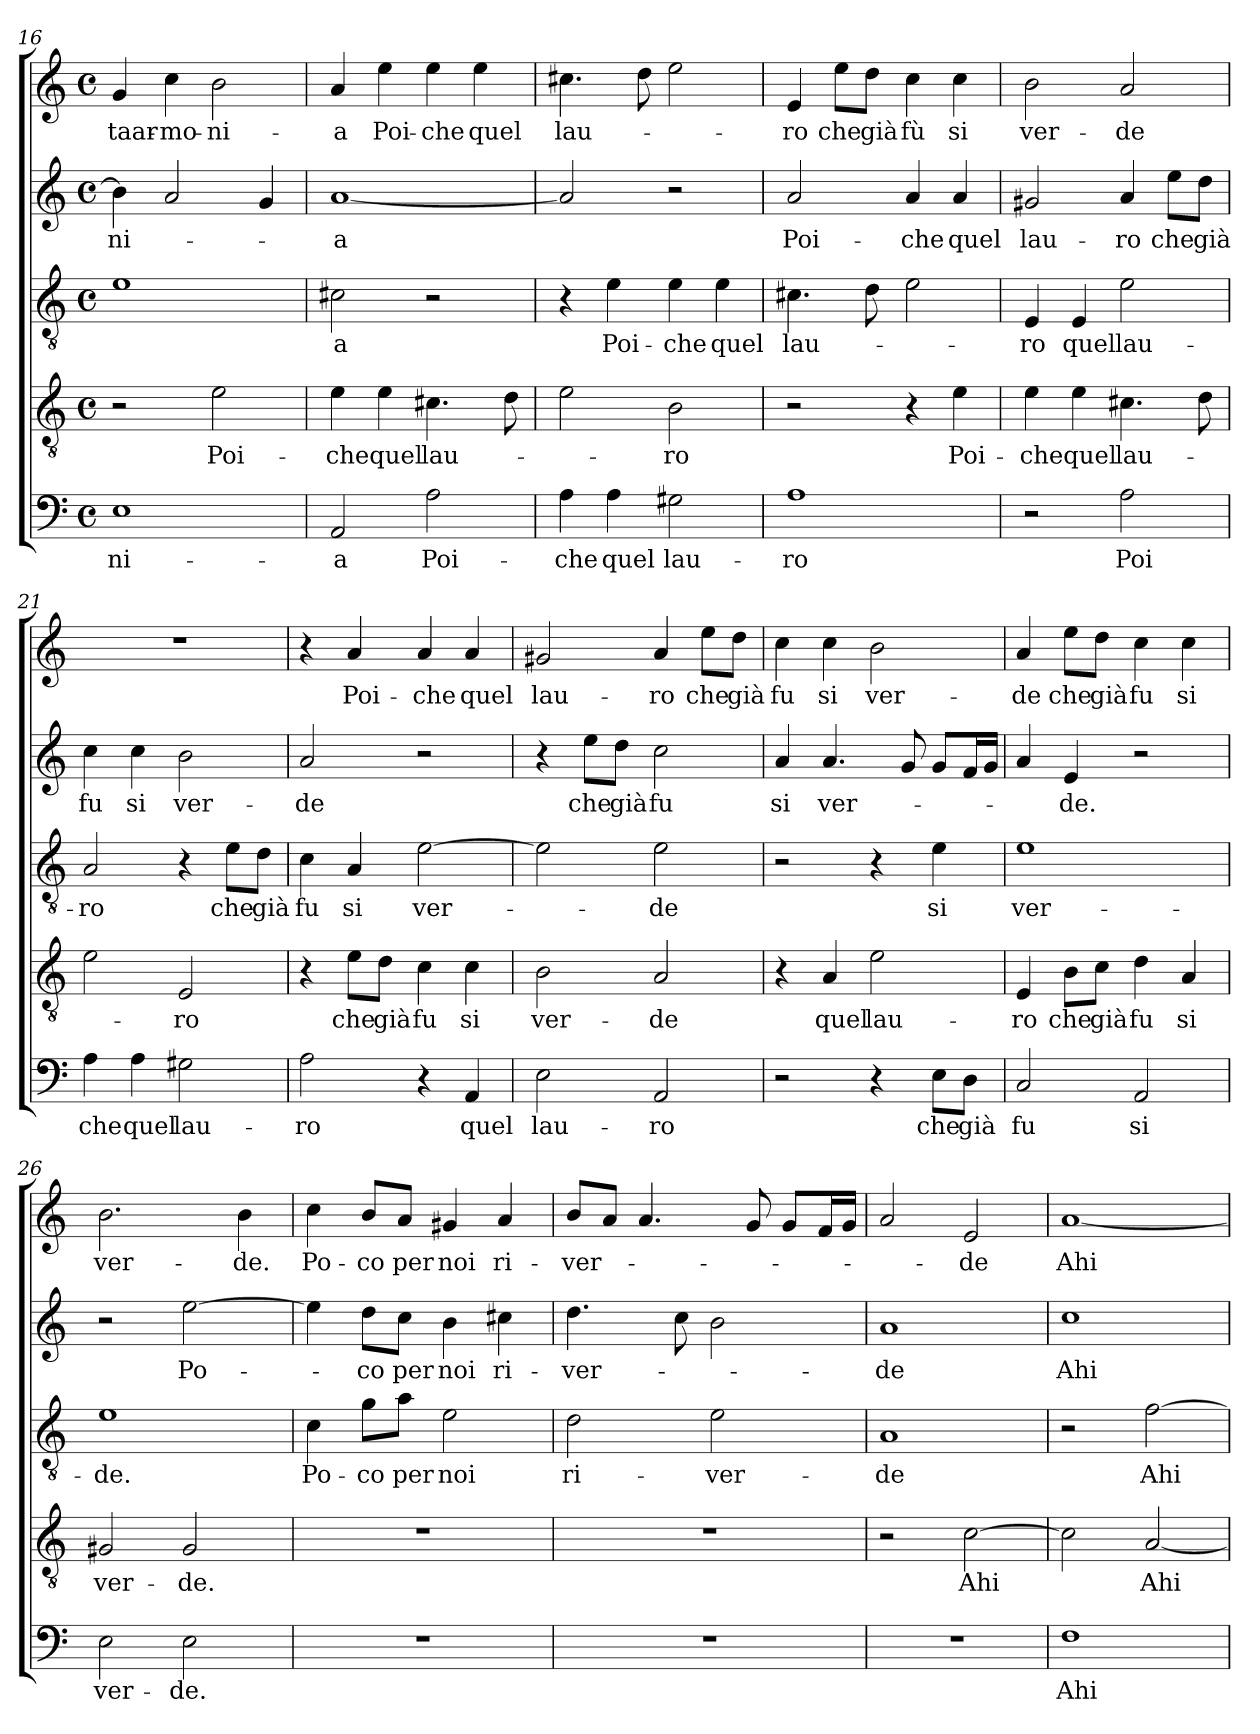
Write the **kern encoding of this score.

**kern	**text	**kern	**text	**kern	**text	**kern	**text	**kern	**text
*part5	*part5	*part4	*part4	*part3	*part3	*part2	*part2	*part1	*part1
*staff5	*staff5	*staff4	*staff4	*staff3	*staff3	*staff2	*staff2	*staff1	*staff1
!!LO:PB:g=z
*clefF4	*	*clefGv2	*	*clefGv2	*	*clefG2	*	*clefG2	*
*k[]	*	*k[]	*	*k[]	*	*k[]	*	*k[]	*
*C:	*	*C:	*	*C:	*	*C:	*	*C:	*
*M4/4	*	*M4/4	*	*M4/4	*	*M4/4	*	*M4/4	*
*met(c)	*	*met(c)	*	*met(c)	*	*met(c)	*	*met(c)	*
=16	=16	=16	=16	=16	=16	=16	=16	=16	=16
1E	-ni-	2r	.	1e	.	4b\]	-ni-	4g/	-taar-
.	.	.	.	.	.	2a/	.	4cc\	-mo-
.	.	2e\	Poi-	.	.	.	.	2b\	-ni-
.	.	.	.	.	.	4g/	.	.	.
=17	=17	=17	=17	=17	=17	=17	=17	=17	=17
2AA/	-a	4e\	-che	2c#X\	-a	[1a	-a	4a/	-a
.	.	4e\	quel	.	.	.	.	4ee\	Poi-
2A\	Poi-	4.c#X\	lau-	2r	.	.	.	4ee\	-che
.	.	.	.	.	.	.	.	4ee\	quel
.	.	8d\	.	.	.	.	.	.	.
=18	=18	=18	=18	=18	=18	=18	=18	=18	=18
4A\	-che	2e\	.	4r	.	2a/]	.	4.cc#X\	lau-
4A\	quel	.	.	4e\	Poi-	.	.	.	.
.	.	.	.	.	.	.	.	8dd\	.
2G#X\	lau-	2B\	-ro	4e\	-che	2r	.	2ee\	.
.	.	.	.	4e\	quel	.	.	.	.
=19	=19	=19	=19	=19	=19	=19	=19	=19	=19
1A	-ro	2r	.	4.c#X\	lau-	2a/	Poi-	4e/	-ro
.	.	.	.	.	.	.	.	8ee\L	che
.	.	.	.	8d\	.	.	.	8dd\J	già
.	.	4r	.	2e\	.	4a/	-che	4cc\	fù
.	.	4e\	Poi-	.	.	4a/	quel	4cc\	si
=20	=20	=20	=20	=20	=20	=20	=20	=20	=20
2r	.	4e\	-che	4E/	-ro	2g#X/	lau-	2b\	ver-
.	.	4e\	quel	4E/	quel	.	.	.	.
2A\	Poi	4.c#X\	lau-	2e\	lau-	4a/	-ro	2a/	-de
.	.	.	.	.	.	8ee\L	che	.	.
.	.	8d\	.	.	.	8dd\J	già	.	.
!!LO:LB:g=z
=21	=21	=21	=21	=21	=21	=21	=21	=21	=21
4A\	che	2e\	.	2A/	-ro	4cc\	fu	1r	.
4A\	quel	.	.	.	.	4cc\	si	.	.
2G#X\	lau-	2E/	-ro	4r	.	2b\	ver-	.	.
.	.	.	.	8e\L	che	.	.	.	.
.	.	.	.	8d\J	già	.	.	.	.
=22	=22	=22	=22	=22	=22	=22	=22	=22	=22
2A\	-ro	4r	.	4c\	fu	2a/	-de	4r	.
.	.	8e\L	che	4A/	si	.	.	4a/	Poi-
.	.	8d\J	già	.	.	.	.	.	.
4r	.	4c\	fu	[2e\	ver-	2r	.	4a/	-che
4AA/	quel	4c\	si	.	.	.	.	4a/	quel
=23	=23	=23	=23	=23	=23	=23	=23	=23	=23
2E\	lau-	2B\	ver-	2e\]	.	4r	.	2g#X/	lau-
.	.	.	.	.	.	8ee\L	che	.	.
.	.	.	.	.	.	8dd\J	già	.	.
2AA/	-ro	2A/	-de	2e\	-de	2cc\	fu	4a/	-ro
.	.	.	.	.	.	.	.	8ee\L	che
.	.	.	.	.	.	.	.	8dd\J	già
=24	=24	=24	=24	=24	=24	=24	=24	=24	=24
2r	.	4r	.	2r	.	4a/	si	4cc\	fu
.	.	4A/	quel	.	.	4.a/	ver-	4cc\	si
4r	.	2e\	lau-	4r	.	.	.	2b\	ver-
.	.	.	.	.	.	8g/	.	.	.
8E\L	che	.	.	4e\	si	8g/L	.	.	.
8D\J	già	.	.	.	.	16f/L	.	.	.
.	.	.	.	.	.	16g/JJ	.	.	.
=25	=25	=25	=25	=25	=25	=25	=25	=25	=25
2C/	fu	4E/	-ro	1e	ver-	4a/	.	4a/	-de
.	.	8B\L	che	.	.	4e/	-de.	8ee\L	che
.	.	8c\J	già	.	.	.	.	8dd\J	già
2AA/	si	4d\	fu	.	.	2r	.	4cc\	fu
.	.	4A/	si	.	.	.	.	4cc\	si
!!LO:LB:g=z
=26	=26	=26	=26	=26	=26	=26	=26	=26	=26
2E\	ver-	2G#X/	ver-	1e	-de.	2r	.	2.b\	ver-
2E\	-de.	2G#/	-de.	.	.	[2ee\	Po-	.	.
.	.	.	.	.	.	.	.	4b\	-de.
=27	=27	=27	=27	=27	=27	=27	=27	=27	=27
1r	.	1r	.	4c\	Po-	4ee\]	.	4cc\	Po-
.	.	.	.	8g\L	-co	8dd\L	-co	8b/L	-co
.	.	.	.	8a\J	per	8cc\J	per	8a/J	per
.	.	.	.	2e\	noi	4b\	noi	4g#X/	noi
.	.	.	.	.	.	4cc#X\	ri-	4a/	ri-
=28	=28	=28	=28	=28	=28	=28	=28	=28	=28
1r	.	1r	.	2d\	ri-	4.dd\	-ver-	8b/L	-ver-
.	.	.	.	.	.	.	.	8a/J	.
.	.	.	.	.	.	.	.	4.a/	.
.	.	.	.	.	.	8cc\	.	.	.
.	.	.	.	2e\	-ver-	2b\	.	.	.
.	.	.	.	.	.	.	.	8g/	.
.	.	.	.	.	.	.	.	8g/L	.
.	.	.	.	.	.	.	.	16f/L	.
.	.	.	.	.	.	.	.	16g/JJ	.
=29	=29	=29	=29	=29	=29	=29	=29	=29	=29
1r	.	2r	.	1A	-de	1a	-de	2a/	.
.	.	[2c\	Ahi	.	.	.	.	2e/	-de
=30	=30	=30	=30	=30	=30	=30	=30	=30	=30
1F	Ahi	2c\]	.	2r	.	1cc	Ahi	[1a	Ahi
.	.	[2A/	Ahi	[2f\	Ahi	.	.	.	.
=	=	=	=	=	=	=	=	=	=
*-	*-	*-	*-	*-	*-	*-	*-	*-	*-
